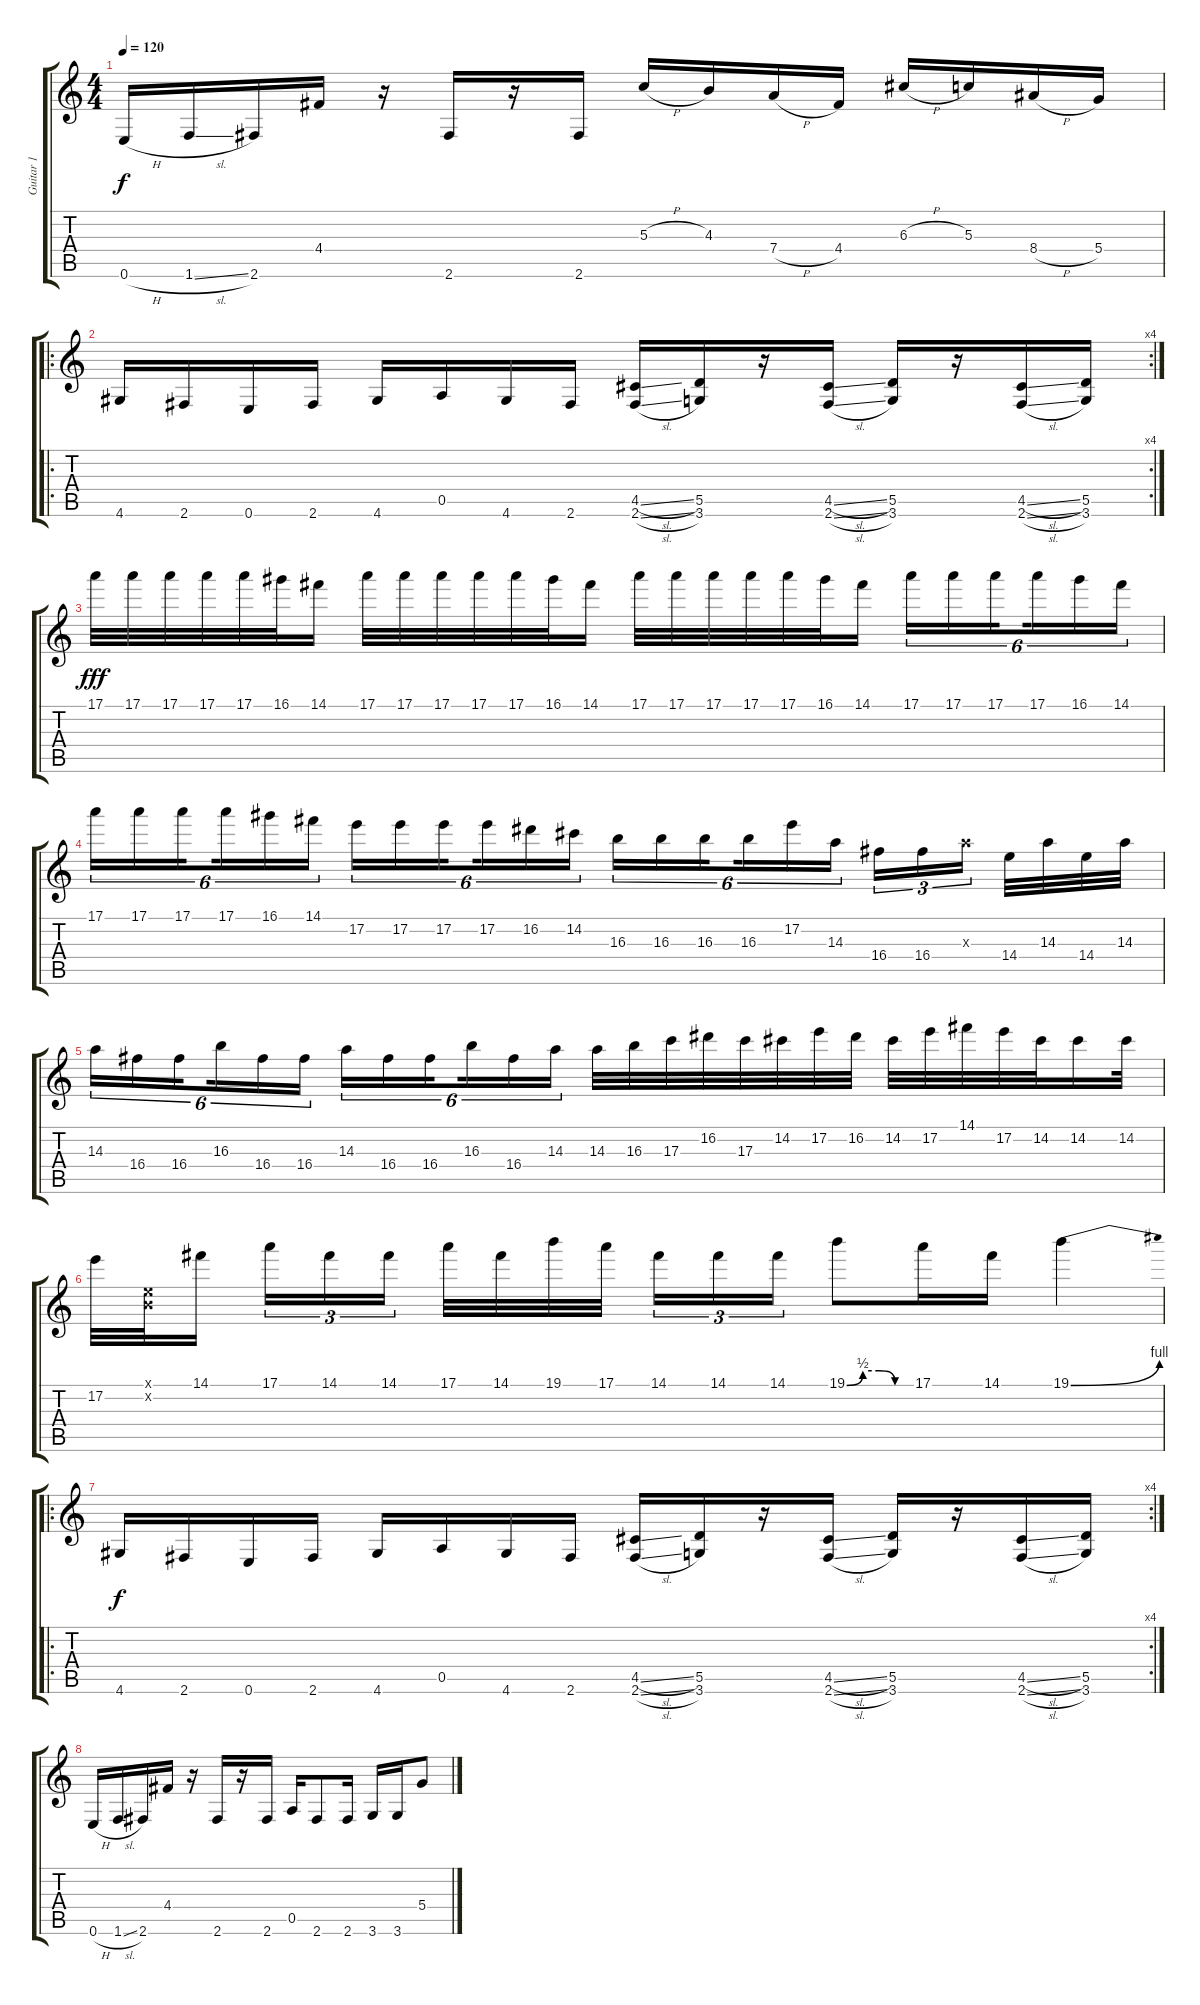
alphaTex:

\track ("Guitar 1" "Guitar 1") {instrument overdrivenguitar}
\staff {score tabs}
\tuning (E4 B3 G3 D3 A2 E2) {hide}
\ts (4 4)
\tempo 120
\clef g2
\ks c
0.6{h}.16{dy f} 1.6{sl}.16 2.6.16 4.4.16 r.16 2.6.16 r.16 2.6.16 5.3{h}.16 4.3.16 7.4{h}.16 4.4.16 6.3{h}.16 5.3.16 8.4{h}.16 5.4.16 |
\ro
\rc 4
4.6.16 2.6.16 0.6.16 2.6.16 4.6.16 0.5.16 4.6.16 2.6.16 (4.5{sl} 2.6{sl}).16 (5.5 3.6).16 r.16 (4.5{sl} 2.6{sl}).16 (5.5 3.6).16 r.16 (4.5{sl} 2.6{sl}).16 (5.5 3.6).16 |
17.1.32{dy fff} 17.1.32 17.1.32 17.1.32 17.1.32 16.1.32 14.1.16 17.1.32 17.1.32 17.1.32 17.1.32 17.1.32 16.1.32 14.1.16 17.1.32 17.1.32 17.1.32 17.1.32 17.1.32 16.1.32 14.1.16 17.1.16{tu (6 4)} 17.1.16{tu (6 4)} 17.1.16{tu (6 4) beam splitsecondary} 17.1.16{tu (6 4)} 16.1.16{tu (6 4)} 14.1.16{tu (6 4)} |
17.1.16{tu (6 4)} 17.1.16{tu (6 4)} 17.1.16{tu (6 4) beam splitsecondary} 17.1.16{tu (6 4)} 16.1.16{tu (6 4)} 14.1.16{tu (6 4)} 17.2.16{tu (6 4)} 17.2.16{tu (6 4)} 17.2.16{tu (6 4) beam splitsecondary} 17.2.16{tu (6 4)} 16.2.16{tu (6 4)} 14.2.16{tu (6 4)} 16.3.16{tu (6 4)} 16.3.16{tu (6 4)} 16.3.16{tu (6 4) beam splitsecondary} 16.3.16{tu (6 4)} 17.2.16{tu (6 4)} 14.3.16{tu (6 4)} 16.4.16{tu (3 2)} 16.4.16{tu (3 2)} 14.3{x}.16{tu (3 2) beam splitsecondary} 14.4.32 14.3.32 14.4.32 14.3.32 |
14.3.16{tu (6 4)} 16.4.16{tu (6 4)} 16.4.16{tu (6 4) beam splitsecondary} 16.3.16{tu (6 4)} 16.4.16{tu (6 4)} 16.4.16{tu (6 4)} 14.3.16{tu (6 4)} 16.4.16{tu (6 4)} 16.4.16{tu (6 4) beam splitsecondary} 16.3.16{tu (6 4)} 16.4.16{tu (6 4)} 14.3.16{tu (6 4)} 14.3.32 16.3.32 17.3.32 16.2.32 17.3.32 14.2.32 17.2.32 16.2.32 14.2.32 17.2.32 14.1.32 17.2.32 14.2.32 14.2.16 14.2.32 |
17.2.32 (0.1{x} 0.2{x}).32 14.1.16{beam splitsecondary} 17.1.16{tu (3 2)} 14.1.16{tu (3 2)} 14.1.16{tu (3 2)} 17.1.32 14.1.32 19.1.32 17.1.32{beam splitsecondary} 14.1.16{tu (3 2)} 14.1.16{tu (3 2)} 14.1.16{tu (3 2)} 19.1{be (custom 0 0 15 2 30 2 45 0 60 0)}.8 17.1.16 14.1.16 19.1{be (bend 0 0 60 4)}.4 |
\ro
\rc 4
4.6.16{dy f} 2.6.16 0.6.16 2.6.16 4.6.16 0.5.16 4.6.16 2.6.16 (4.5{sl} 2.6{sl}).16 (5.5 3.6).16 r.16 (4.5{sl} 2.6{sl}).16 (5.5 3.6).16 r.16 (4.5{sl} 2.6{sl}).16 (5.5 3.6).16 |
0.6{h}.16 1.6{sl}.16 2.6.16 4.4.16 r.16 2.6.16 r.16 2.6.16 0.5.16 2.6.8 2.6.16 3.6.16 3.6.16 5.4.8
